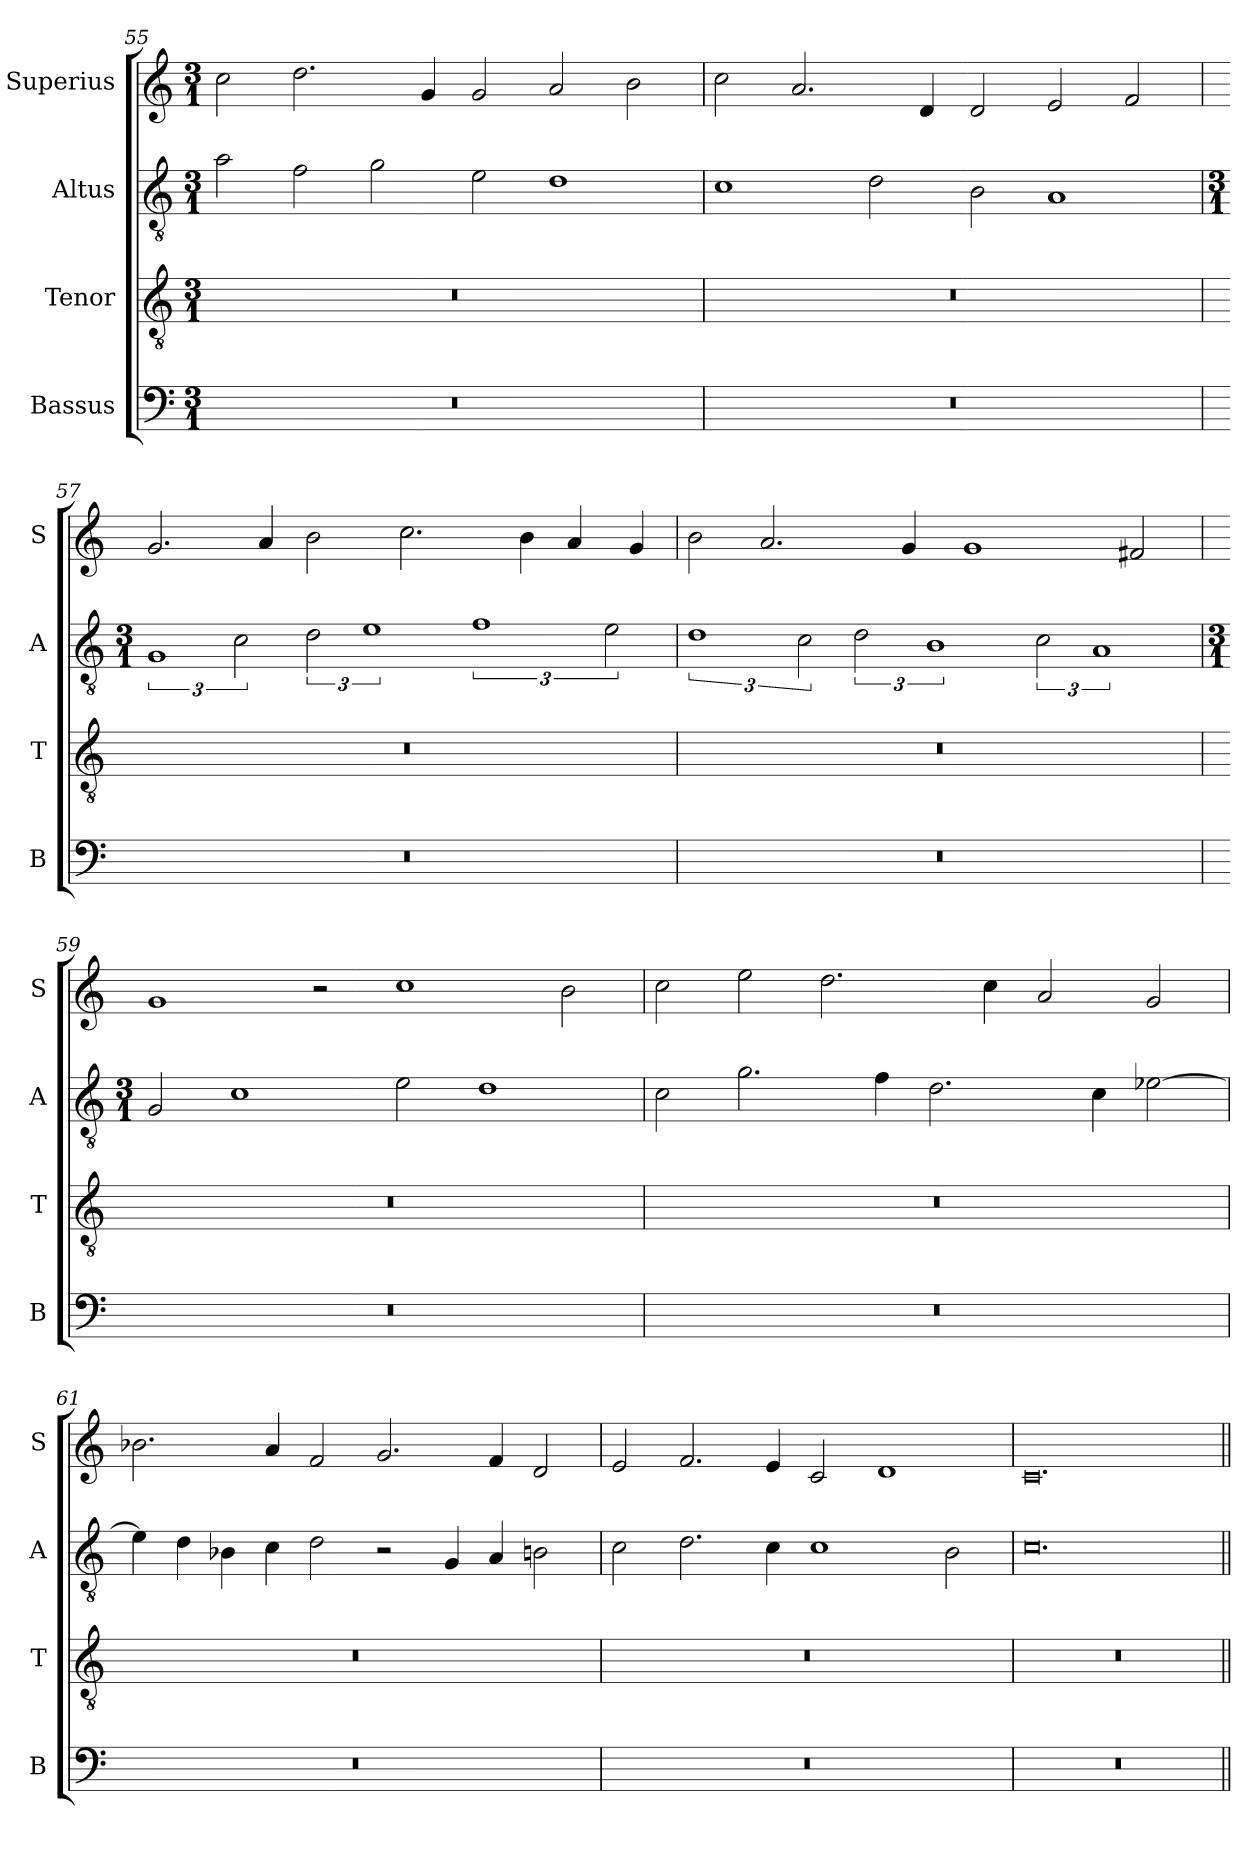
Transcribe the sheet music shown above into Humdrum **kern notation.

**kern	**kern	**kern	**kern
*part4	*part3	*part2	*part1
*staff4	*staff3	*staff2	*staff1
*I"Bassus	*I"Tenor	*I"Altus	*I"Superius
*I'B	*I'T	*I'A	*I'S
*clefF4	*clefGv2	*clefGv2	*clefG2
*k[]	*k[]	*k[]	*k[]
*M3/1	*M3/1	*M3/1	*M3/1
=55	=55	=55	=55
0.r	0.r	2a\	2cc\
.	.	2f\	2.dd\
.	.	2g\	.
.	.	.	4g/
.	.	2e\	2g/
.	.	1d	2a/
.	.	.	2b\
=56	=56	=56	=56
0.r	0.r	1c	2cc\
.	.	.	2.a/
.	.	2d\	.
.	.	.	4d/
.	.	2B\	2d/
.	.	1A	2e/
.	.	.	2f/
=57	=57	=57	=57
*	*	*M3/1	*
0.r	0.r	3%2G	2.g/
.	.	3c\	.
.	.	.	4a/
.	.	3d\	2b\
.	.	3%2e	.
.	.	.	2.cc\
.	.	3%2f	.
.	.	.	4b\
.	.	.	4a/
.	.	3e\	.
.	.	.	4g/
=58	=58	=58	=58
0.r	0.r	3%2d	2b\
.	.	.	2.a/
.	.	3c\	.
.	.	3d\	.
.	.	.	4g/
.	.	3%2B	.
.	.	.	1g
.	.	3c\	.
.	.	3%2A	.
.	.	.	2f#X/
=59	=59	=59	=59
*	*	*M3/1	*
0.r	0.r	2G/	1g
.	.	1c	.
.	.	.	2r
.	.	2e\	1cc
.	.	1d	.
.	.	.	2b\
=60	=60	=60	=60
0.r	0.r	2c\	2cc\
.	.	2.g\	2ee\
.	.	.	2.dd\
.	.	4f\	.
.	.	2.d\	.
.	.	.	4cc\
.	.	.	2a/
.	.	4c\	.
.	.	[2e-X\	2g/
=61	=61	=61	=61
0.r	0.r	4e-\]	2.b-X\
.	.	4d\	.
.	.	4B-X\	.
.	.	4c\	4a/
.	.	2d\	2f/
.	.	2r	2.g/
.	.	4G/	.
.	.	4A/	4f/
.	.	2Bn\	2d/
=62	=62	=62	=62
0.r	0.r	2c\	2e/
.	.	2.d\	2.f/
.	.	4c\	4e/
.	.	1c	2c/
.	.	.	1d
.	.	2B\	.
=63	=63	=63	=63
0.r	0.r	0.c	0.c
=||	=||	=||	=||
*-	*-	*-	*-
